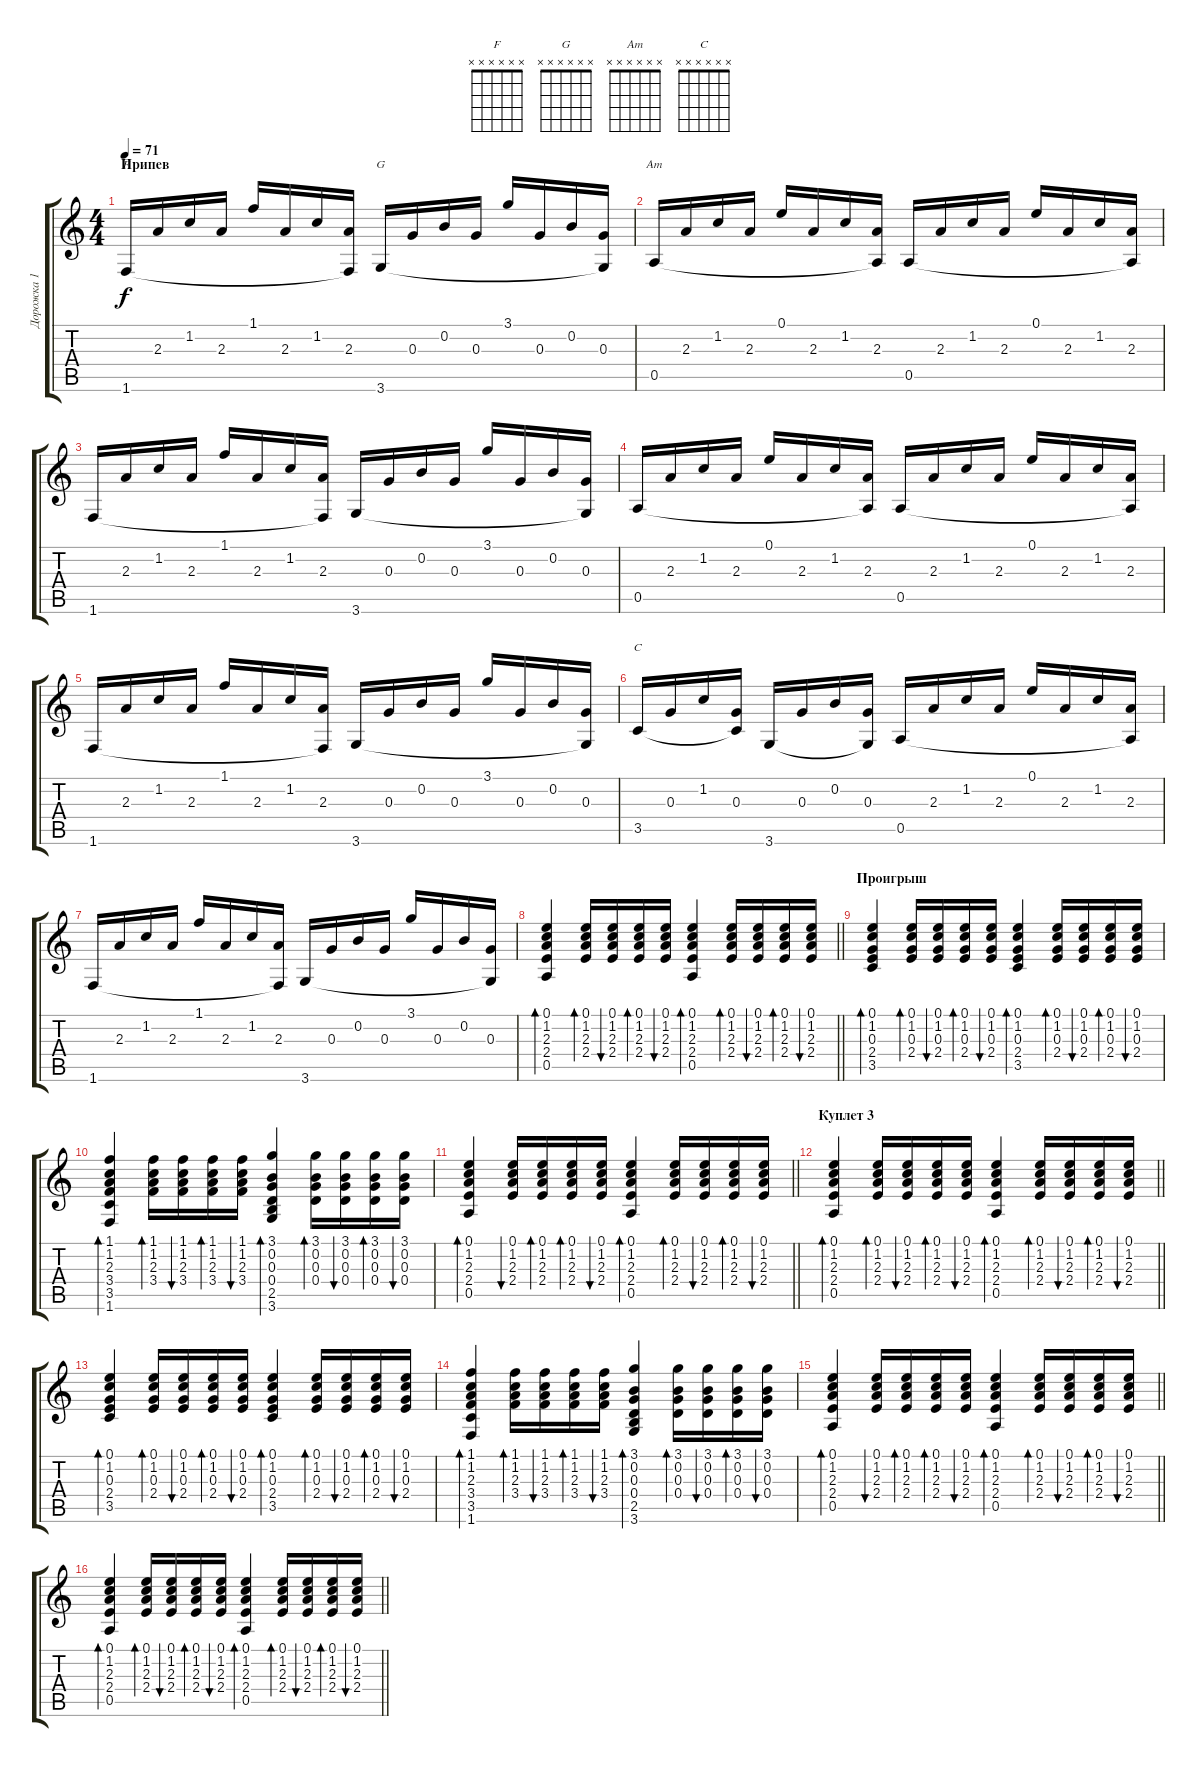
\track ("Дорожка 1" "Дорожка 1") {instrument acousticguitarsteel}
\staff {score tabs}
\tuning (E4 B3 G3 D3 A2 E2) {hide}
\chord ("F" x x x x x x)
\chord ("G" x x x x x x)
\chord ("Am" x x x x x x)
\chord ("C" x x x x x x)
\ts (4 4)
\section ("" "Припев")
\tempo 71
\clef g2
\ks c
1.6.16{ch "F" dy f} 2.3.16 1.2.16 2.3.16 1.1.16 2.3.16 1.2.16 (2.3 1.6{t}).16 3.6.16{ch "G"} 0.3.16 0.2.16 0.3.16 3.1.16 0.3.16 0.2.16 (0.3 3.6{t}).16 |
0.5.16{ch "Am"} 2.3.16 1.2.16 2.3.16 0.1.16 2.3.16 1.2.16 (2.3 0.5{t}).16 0.5.16 2.3.16 1.2.16 2.3.16 0.1.16 2.3.16 1.2.16 (2.3 0.5{t}).16 |
1.6.16 2.3.16 1.2.16 2.3.16 1.1.16 2.3.16 1.2.16 (2.3 1.6{t}).16 3.6.16 0.3.16 0.2.16 0.3.16 3.1.16 0.3.16 0.2.16 (0.3 3.6{t}).16 |
0.5.16 2.3.16 1.2.16 2.3.16 0.1.16 2.3.16 1.2.16 (2.3 0.5{t}).16 0.5.16 2.3.16 1.2.16 2.3.16 0.1.16 2.3.16 1.2.16 (2.3 0.5{t}).16 |
1.6.16 2.3.16 1.2.16 2.3.16 1.1.16 2.3.16 1.2.16 (2.3 1.6{t}).16 3.6.16 0.3.16 0.2.16 0.3.16 3.1.16 0.3.16 0.2.16 (0.3 3.6{t}).16 |
3.5.16{ch "C"} 0.3.16 1.2.16 (0.3 3.5{t}).16 3.6.16 0.3.16 0.2.16 (0.3 3.6{t}).16 0.5.16 2.3.16 1.2.16 2.3.16 0.1.16 2.3.16 1.2.16 (2.3 0.5{t}).16 |
1.6.16 2.3.16 1.2.16 2.3.16 1.1.16 2.3.16 1.2.16 (2.3 1.6{t}).16 3.6.16 0.3.16 0.2.16 0.3.16 3.1.16 0.3.16 0.2.16 (0.3 3.6{t}).16 |
\barLineRight lightlight
(0.1 1.2 2.3 2.4 0.5).4{bd 30} (0.1 1.2 2.3 2.4).16{bd 60} (0.1 1.2 2.3 2.4).16{bu 60} (0.1 1.2 2.3 2.4).16{bd 60} (0.1 1.2 2.3 2.4).16{bu 60} (0.1 1.2 2.3 2.4 0.5).4{bd 30} (0.1 1.2 2.3 2.4).16{bd 60} (0.1 1.2 2.3 2.4).16{bu 60} (0.1 1.2 2.3 2.4).16{bd 60} (0.1 1.2 2.3 2.4).16{bu 60} |
\section ("" "Проигрыш")
(0.1 1.2 0.3 2.4 3.5).4{bd 30} (0.1 1.2 0.3 2.4).16{bd 60} (0.1 1.2 0.3 2.4).16{bu 60} (0.1 1.2 0.3 2.4).16{bd 60} (0.1 1.2 0.3 2.4).16{bu 60} (0.1 1.2 0.3 2.4 3.5).4{bd 30} (0.1 1.2 0.3 2.4).16{bd 60} (0.1 1.2 0.3 2.4).16{bu 60} (0.1 1.2 0.3 2.4).16{bd 60} (0.1 1.2 0.3 2.4).16{bu 60} |
(1.1 1.2 2.3 3.4 3.5 1.6).4{bd 30} (1.1 1.2 2.3 3.4).16{bd 60} (1.1 1.2 2.3 3.4).16{bu 60} (1.1 1.2 2.3 3.4).16{bd 60} (1.1 1.2 2.3 3.4).16{bu 120} (3.1 0.2 0.3 0.4 2.5 3.6).4{bd 30} (3.1 0.2 0.3 0.4).16{bd 60} (3.1 0.2 0.3 0.4).16{bu 60} (3.1 0.2 0.3 0.4).16{bd 60} (3.1 0.2 0.3 0.4).16{bu 60} |
\barLineRight lightlight
(0.1 1.2 2.3 2.4 0.5).4{bd 30} (0.1 1.2 2.3 2.4).16{bu 60} (0.1 1.2 2.3 2.4).16{bd 60} (0.1 1.2 2.3 2.4).16{bd 60} (0.1 1.2 2.3 2.4).16{bu 60} (0.1 1.2 2.3 2.4 0.5).4{bd 30} (0.1 1.2 2.3 2.4).16{bd 60} (0.1 1.2 2.3 2.4).16{bu 60} (0.1 1.2 2.3 2.4).16{bd 60} (0.1 1.2 2.3 2.4).16{bu 60} |
\section ("" "Куплет 3")
\barLineRight lightlight
(0.1 1.2 2.3 2.4 0.5).4{bd 30} (0.1 1.2 2.3 2.4).16{bd 60} (0.1 1.2 2.3 2.4).16{bu 60} (0.1 1.2 2.3 2.4).16{bd 60} (0.1 1.2 2.3 2.4).16{bu 60} (0.1 1.2 2.3 2.4 0.5).4{bd 30} (0.1 1.2 2.3 2.4).16{bd 60} (0.1 1.2 2.3 2.4).16{bu 60} (0.1 1.2 2.3 2.4).16{bd 60} (0.1 1.2 2.3 2.4).16{bu 60} |
(0.1 1.2 0.3 2.4 3.5).4{bd 30} (0.1 1.2 0.3 2.4).16{bd 60} (0.1 1.2 0.3 2.4).16{bu 60} (0.1 1.2 0.3 2.4).16{bd 60} (0.1 1.2 0.3 2.4).16{bu 60} (0.1 1.2 0.3 2.4 3.5).4{bd 30} (0.1 1.2 0.3 2.4).16{bd 60} (0.1 1.2 0.3 2.4).16{bu 60} (0.1 1.2 0.3 2.4).16{bd 60} (0.1 1.2 0.3 2.4).16{bu 60} |
(1.1 1.2 2.3 3.4 3.5 1.6).4{bd 30} (1.1 1.2 2.3 3.4).16{bd 60} (1.1 1.2 2.3 3.4).16{bu 60} (1.1 1.2 2.3 3.4).16{bd 60} (1.1 1.2 2.3 3.4).16{bu 120} (3.1 0.2 0.3 0.4 2.5 3.6).4{bd 30} (3.1 0.2 0.3 0.4).16{bd 60} (3.1 0.2 0.3 0.4).16{bu 60} (3.1 0.2 0.3 0.4).16{bd 60} (3.1 0.2 0.3 0.4).16{bu 60} |
\barLineRight lightlight
(0.1 1.2 2.3 2.4 0.5).4{bd 30} (0.1 1.2 2.3 2.4).16{bu 60} (0.1 1.2 2.3 2.4).16{bd 60} (0.1 1.2 2.3 2.4).16{bd 60} (0.1 1.2 2.3 2.4).16{bu 60} (0.1 1.2 2.3 2.4 0.5).4{bd 30} (0.1 1.2 2.3 2.4).16{bd 60} (0.1 1.2 2.3 2.4).16{bu 60} (0.1 1.2 2.3 2.4).16{bd 60} (0.1 1.2 2.3 2.4).16{bu 60} |
\barLineRight lightlight
(0.1 1.2 2.3 2.4 0.5).4{bd 30} (0.1 1.2 2.3 2.4).16{bd 60} (0.1 1.2 2.3 2.4).16{bu 60} (0.1 1.2 2.3 2.4).16{bd 60} (0.1 1.2 2.3 2.4).16{bu 60} (0.1 1.2 2.3 2.4 0.5).4{bd 30} (0.1 1.2 2.3 2.4).16{bd 60} (0.1 1.2 2.3 2.4).16{bu 60} (0.1 1.2 2.3 2.4).16{bd 60} (0.1 1.2 2.3 2.4).16{bu 60}
